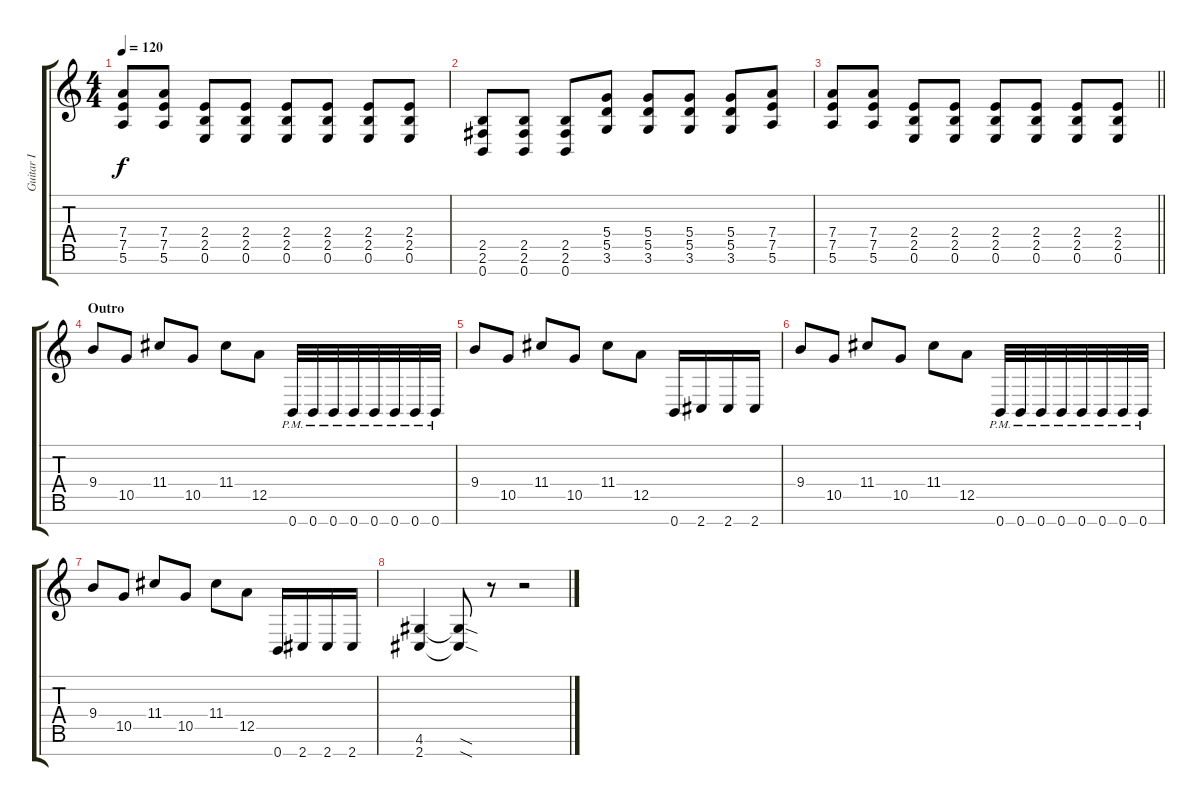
\track ("Guitar I" "Guitar I") {instrument distortionguitar}
\staff {score tabs}
\tuning (E4 B3 G3 D3 A2 E2 B1) {hide}
\ts (4 4)
\tempo 120
\clef g2
\ks c
(7.4 7.5 5.6).8{dy f} (7.4 7.5 5.6).8 (2.4 2.5 0.6).8 (2.4 2.5 0.6).8 (2.4 2.5 0.6).8 (2.4 2.5 0.6).8 (2.4 2.5 0.6).8 (2.4 2.5 0.6).8 |
(2.5 2.6 0.7).8 (2.5 2.6 0.7).8 (2.5 2.6 0.7).8 (5.4 5.5 3.6).8 (5.4 5.5 3.6).8 (5.4 5.5 3.6).8 (5.4 5.5 3.6).8 (7.4 7.5 5.6).8 |
\barLineRight lightlight
(7.4 7.5 5.6).8 (7.4 7.5 5.6).8 (2.4 2.5 0.6).8 (2.4 2.5 0.6).8 (2.4 2.5 0.6).8 (2.4 2.5 0.6).8 (2.4 2.5 0.6).8 (2.4 2.5 0.6).8 |
\section ("" "Outro")
9.4.8 10.5.8 11.4.8 10.5.8 11.4.8 12.5.8 0.7{pm}.32 0.7{pm}.32 0.7{pm}.32 0.7{pm}.32 0.7{pm}.32 0.7{pm}.32 0.7{pm}.32 0.7{pm}.32 |
9.4.8 10.5.8 11.4.8 10.5.8 11.4.8 12.5.8 0.7.16 2.7.16 2.7.16 2.7.16 |
9.4.8 10.5.8 11.4.8 10.5.8 11.4.8 12.5.8 0.7{pm}.32 0.7{pm}.32 0.7{pm}.32 0.7{pm}.32 0.7{pm}.32 0.7{pm}.32 0.7{pm}.32 0.7{pm}.32 |
9.4.8 10.5.8 11.4.8 10.5.8 11.4.8 12.5.8 0.7.16 2.7.16 2.7.16 2.7.16 |
(4.6 2.7).4 (4.6{sod t} 2.7{sod t}).8 r.8 r.2
